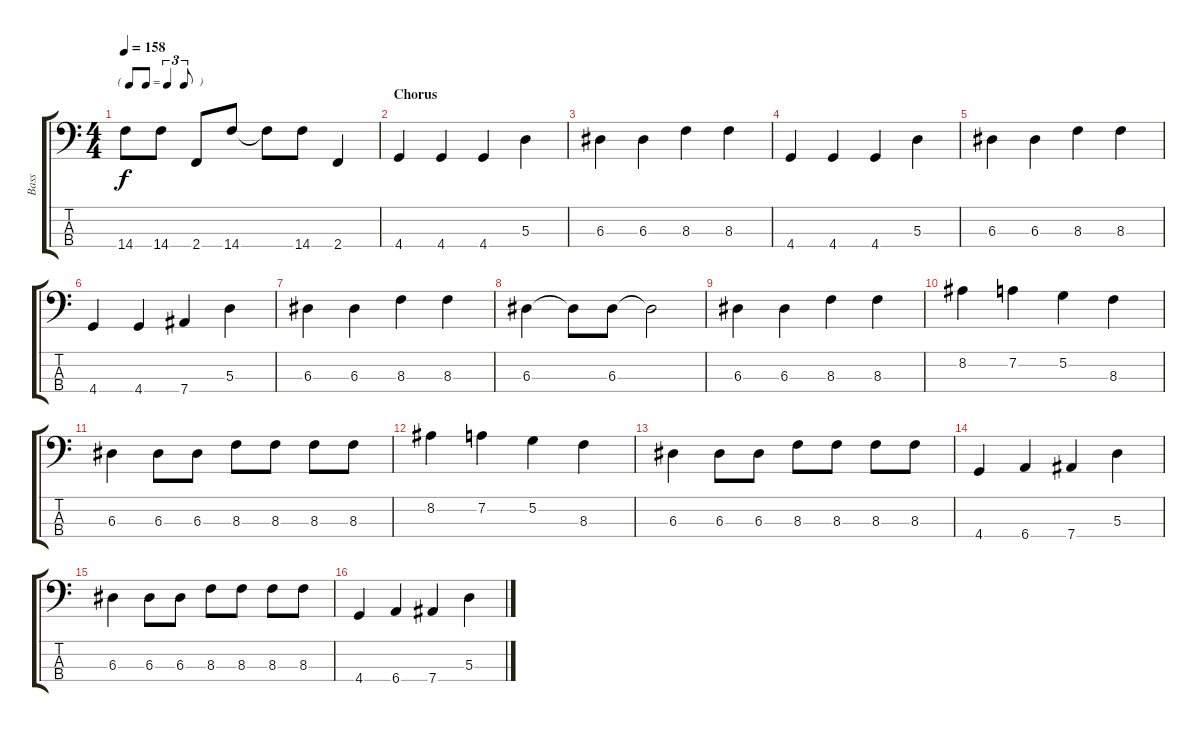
\track ("Bass" "Bass") {instrument electricbassfinger}
\staff {score tabs}
\tuning (G2 D2 A1 Eb1) {hide}
\ts (4 4)
\tf triplet8th
\tempo 158
\clef f4
\ks c
14.4.8{dy f} 14.4.8 2.4.8 14.4.8 14.4{t}.8 14.4.8 2.4.4 |
\section ("" "Chorus")
4.4.4 4.4.4 4.4.4 5.3.4 |
6.3.4 6.3.4 8.3.4 8.3.4 |
4.4.4 4.4.4 4.4.4 5.3.4 |
6.3.4 6.3.4 8.3.4 8.3.4 |
4.4.4 4.4.4 7.4.4 5.3.4 |
6.3.4 6.3.4 8.3.4 8.3.4 |
6.3.4 6.3{t}.8 6.3.8 6.3{t}.2 |
6.3.4 6.3.4 8.3.4 8.3.4 |
8.2.4 7.2.4 5.2.4 8.3.4 |
6.3.4 6.3.8 6.3.8 8.3.8 8.3.8 8.3.8 8.3.8 |
8.2.4 7.2.4 5.2.4 8.3.4 |
6.3.4 6.3.8 6.3.8 8.3.8 8.3.8 8.3.8 8.3.8 |
4.4.4 6.4.4 7.4.4 5.3.4 |
6.3.4 6.3.8 6.3.8 8.3.8 8.3.8 8.3.8 8.3.8 |
4.4.4 6.4.4 7.4.4 5.3.4
